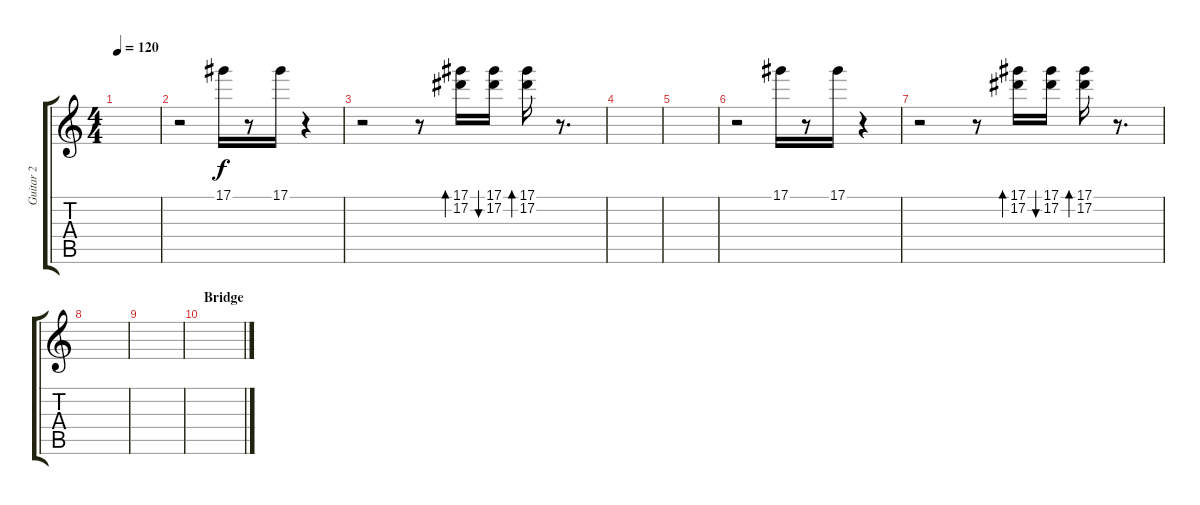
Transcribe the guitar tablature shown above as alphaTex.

\track ("Guitar 2" "Guitar 2") {instrument electricguitarclean}
\staff {score tabs}
\tuning (Eb4 Bb3 Gb3 Db3 Ab2 Eb2) {hide}
\ts (4 4)
\tempo 120
\clef g2
\ks c
|
r.2{volume 10} 17.1.16 r.8 17.1.16 r.4 |
r.2 r.8 (17.1 17.2).16{bd 60} (17.1 17.2).16{bu 60} (17.1 17.2).16{bd 60} r.8{d} |
|
|
r.2{volume 10} 17.1.16 r.8 17.1.16 r.4 |
r.2 r.8 (17.1 17.2).16{bd 60} (17.1 17.2).16{bu 60} (17.1 17.2).16{bd 60} r.8{d} |
|
|
\section ("" "Bridge")
